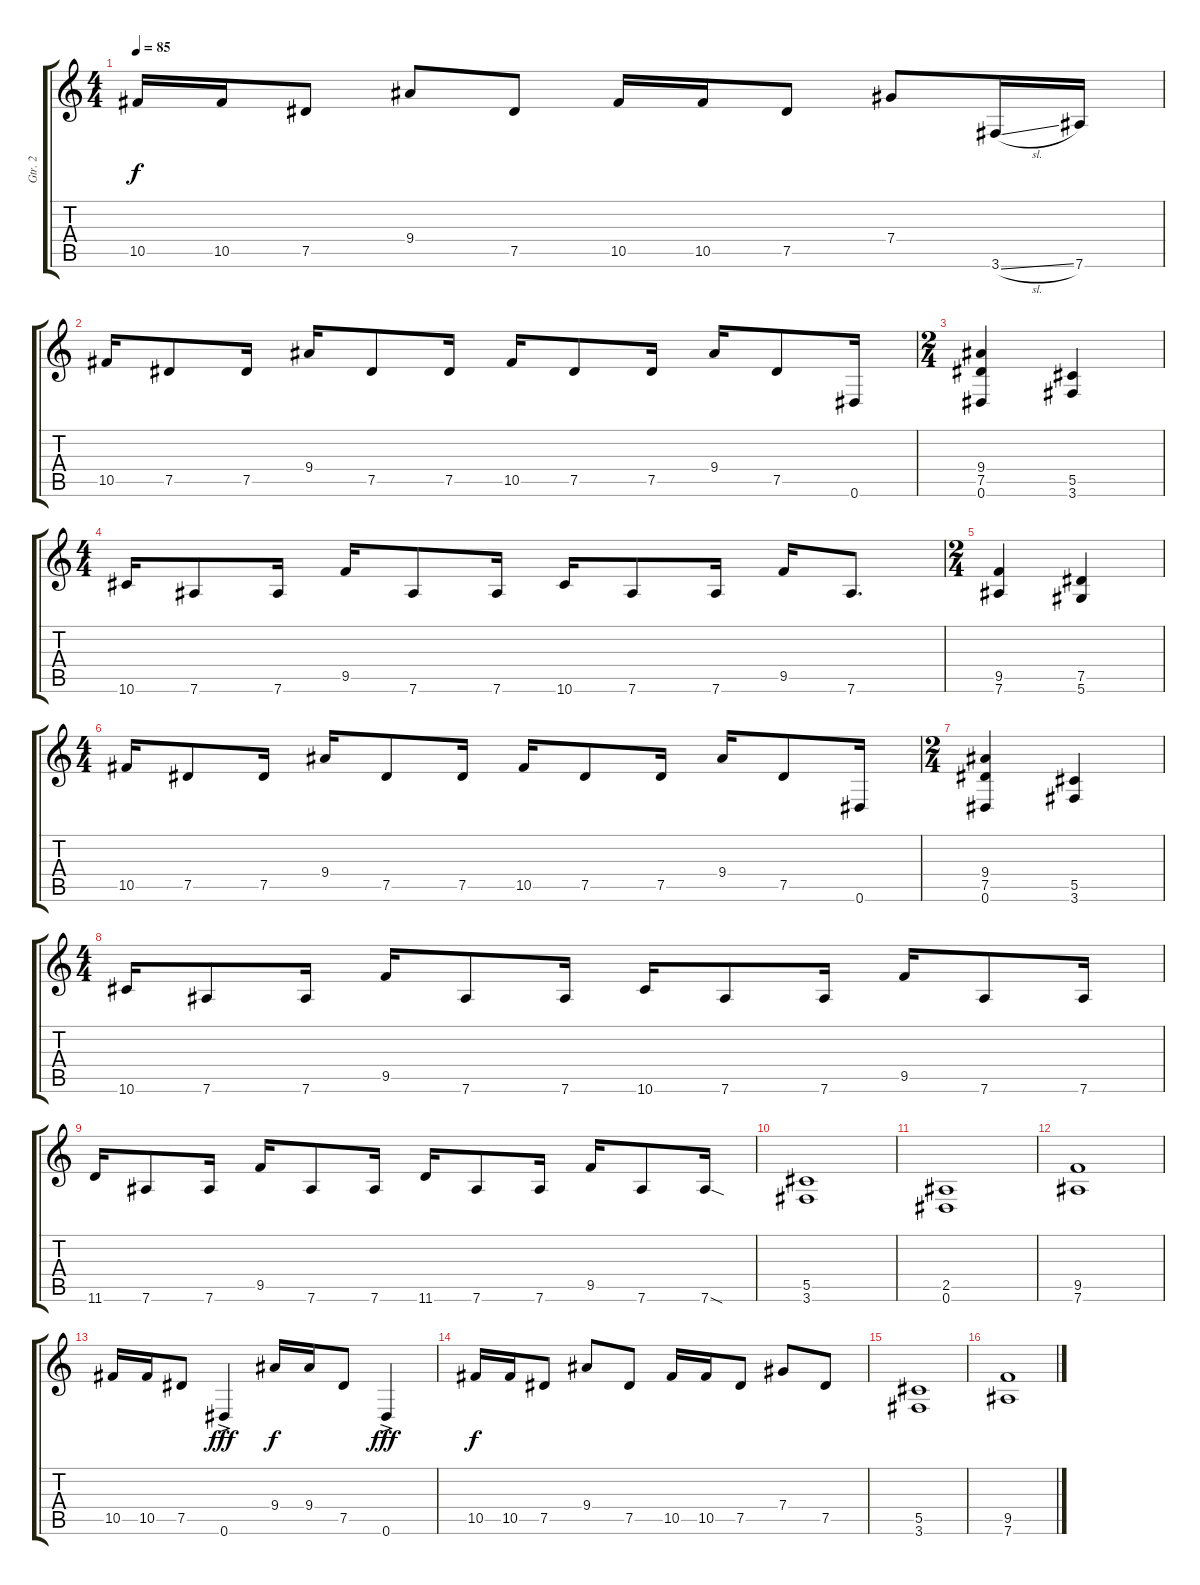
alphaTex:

\track ("Gtr. 2" "Gtr. 2") {instrument distortionguitar}
\staff {score tabs}
\tuning (Eb4 Bb3 Gb3 Db3 Ab2 Eb2) {hide}
\ts (4 4)
\tempo 85
\clef g2
\ks c
10.5.16{dy f} 10.5.16 7.5.8 9.4.8 7.5.8 10.5.16 10.5.16 7.5.8 7.4.8 3.6{sl}.16 7.6.16 |
10.5.16 7.5.8 7.5.16 9.4.16 7.5.8 7.5.16 10.5.16 7.5.8 7.5.16 9.4.16 7.5.8 0.6.16 |
\ts (2 4)
(9.4 7.5 0.6).4 (5.5 3.6).4 |
\ts (4 4)
10.6.16 7.6.8 7.6.16 9.5.16 7.6.8 7.6.16 10.6.16 7.6.8 7.6.16 9.5.16 7.6.8{d} |
\ts (2 4)
(9.5 7.6).4 (7.5 5.6).4 |
\ts (4 4)
10.5.16 7.5.8 7.5.16 9.4.16 7.5.8 7.5.16 10.5.16 7.5.8 7.5.16 9.4.16 7.5.8 0.6.16 |
\ts (2 4)
(9.4 7.5 0.6).4 (5.5 3.6).4 |
\ts (4 4)
10.6.16 7.6.8 7.6.16 9.5.16 7.6.8 7.6.16 10.6.16 7.6.8 7.6.16 9.5.16 7.6.8 7.6.16 |
11.6.16 7.6.8 7.6.16 9.5.16 7.6.8 7.6.16 11.6.16 7.6.8 7.6.16 9.5.16 7.6.8 7.6{sod}.16 |
(5.5 3.6).1 |
(2.5 0.6).1 |
(9.5 7.6).1 |
10.5.16 10.5.16 7.5.8 0.6{ac}.4{dy fff} 9.4.16{dy f} 9.4.16 7.5.8 0.6{ac}.4{dy fff} |
10.5.16{dy f} 10.5.16 7.5.8 9.4.8 7.5.8 10.5.16 10.5.16 7.5.8 7.4.8 7.5.8 |
(5.5 3.6).1 |
(9.5 7.6).1
